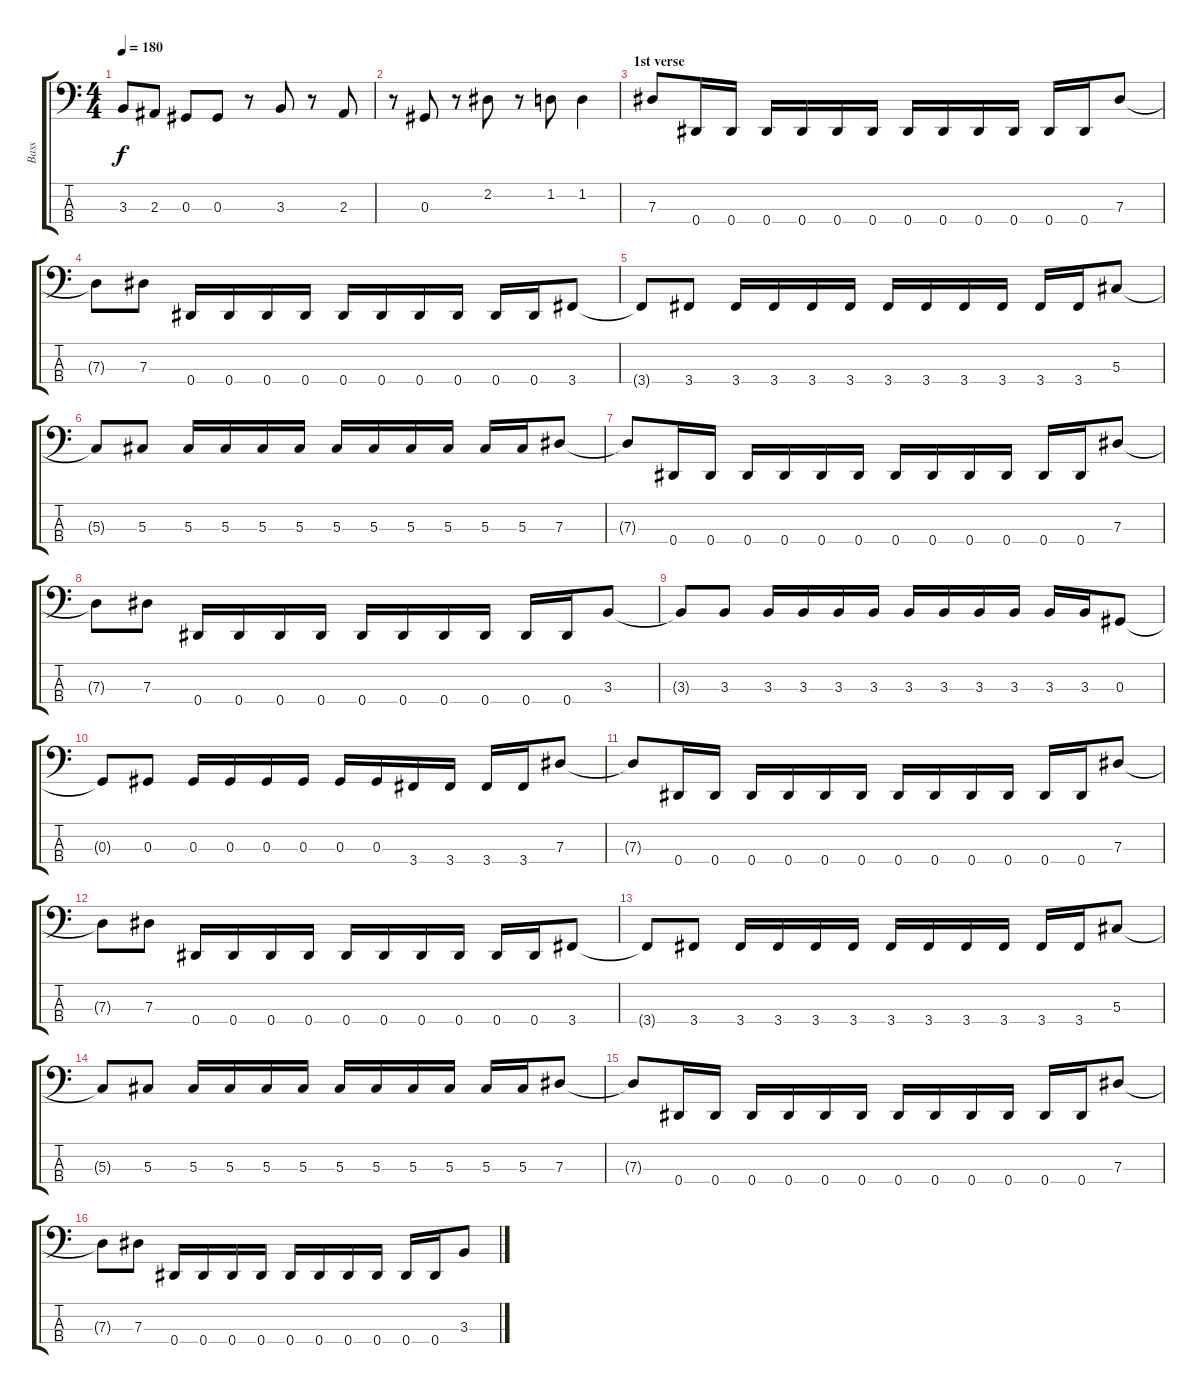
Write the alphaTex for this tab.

\track ("Bass" "Bass") {instrument electricbasspick}
\staff {score tabs}
\tuning (Gb2 Db2 Ab1 Eb1) {hide}
\ts (4 4)
\tempo 180
\clef f4
\ks c
3.3.8{dy f} 2.3.8 0.3.8 0.3.8 r.8 3.3.8 r.8 2.3.8 |
r.8 0.3.8 r.8 2.2.8 r.8 1.2.8 1.2.4 |
\section ("" "1st verse")
7.3.8 0.4.16 0.4.16 0.4.16 0.4.16 0.4.16 0.4.16 0.4.16 0.4.16 0.4.16 0.4.16 0.4.16 0.4.16 7.3.8 |
7.3{t}.8 7.3.8 0.4.16 0.4.16 0.4.16 0.4.16 0.4.16 0.4.16 0.4.16 0.4.16 0.4.16 0.4.16 3.4.8 |
3.4{t}.8 3.4.8 3.4.16 3.4.16 3.4.16 3.4.16 3.4.16 3.4.16 3.4.16 3.4.16 3.4.16 3.4.16 5.3.8 |
5.3{t}.8 5.3.8 5.3.16 5.3.16 5.3.16 5.3.16 5.3.16 5.3.16 5.3.16 5.3.16 5.3.16 5.3.16 7.3.8 |
7.3{t}.8 0.4.16 0.4.16 0.4.16 0.4.16 0.4.16 0.4.16 0.4.16 0.4.16 0.4.16 0.4.16 0.4.16 0.4.16 7.3.8 |
7.3{t}.8 7.3.8 0.4.16 0.4.16 0.4.16 0.4.16 0.4.16 0.4.16 0.4.16 0.4.16 0.4.16 0.4.16 3.3.8 |
3.3{t}.8 3.3.8 3.3.16 3.3.16 3.3.16 3.3.16 3.3.16 3.3.16 3.3.16 3.3.16 3.3.16 3.3.16 0.3.8 |
0.3{t}.8 0.3.8 0.3.16 0.3.16 0.3.16 0.3.16 0.3.16 0.3.16 3.4.16 3.4.16 3.4.16 3.4.16 7.3.8 |
7.3{t}.8 0.4.16 0.4.16 0.4.16 0.4.16 0.4.16 0.4.16 0.4.16 0.4.16 0.4.16 0.4.16 0.4.16 0.4.16 7.3.8 |
7.3{t}.8 7.3.8 0.4.16 0.4.16 0.4.16 0.4.16 0.4.16 0.4.16 0.4.16 0.4.16 0.4.16 0.4.16 3.4.8 |
3.4{t}.8 3.4.8 3.4.16 3.4.16 3.4.16 3.4.16 3.4.16 3.4.16 3.4.16 3.4.16 3.4.16 3.4.16 5.3.8 |
5.3{t}.8 5.3.8 5.3.16 5.3.16 5.3.16 5.3.16 5.3.16 5.3.16 5.3.16 5.3.16 5.3.16 5.3.16 7.3.8 |
7.3{t}.8 0.4.16 0.4.16 0.4.16 0.4.16 0.4.16 0.4.16 0.4.16 0.4.16 0.4.16 0.4.16 0.4.16 0.4.16 7.3.8 |
7.3{t}.8 7.3.8 0.4.16 0.4.16 0.4.16 0.4.16 0.4.16 0.4.16 0.4.16 0.4.16 0.4.16 0.4.16 3.3.8
